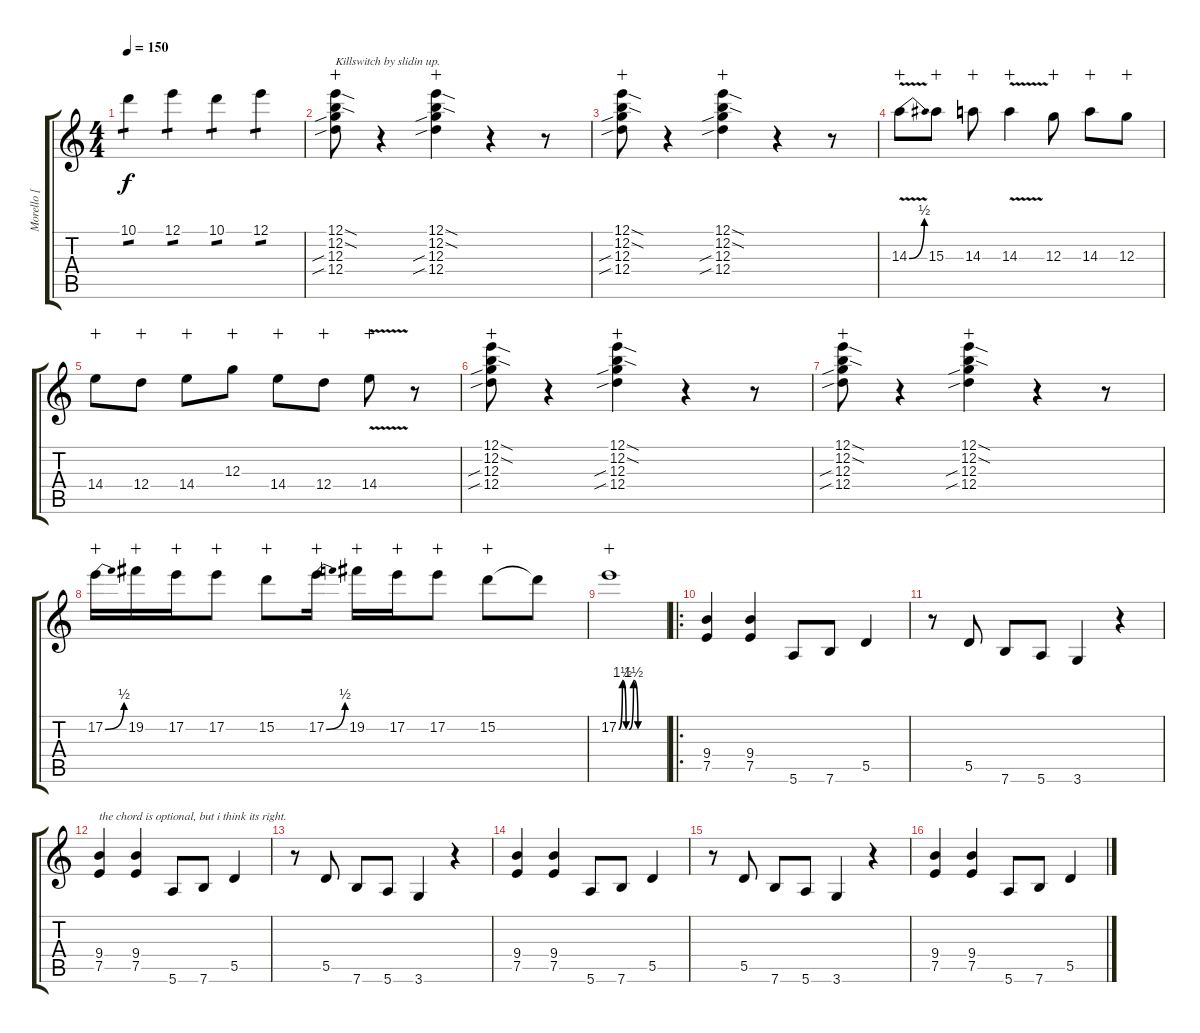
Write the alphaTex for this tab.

\track ("Morello [ Guitar ]" "Morello [ ") {instrument overdrivenguitar}
\staff {score tabs}
\tuning (E4 B3 G3 D3 A2 E2) {hide}
\ts (4 4)
\tempo 150
\clef g2
\ks c
10.1.4{tp 1 dy f} 12.1.4{tp 1} 10.1.4{tp 1} 12.1.4{tp 1} |
(12.1{sod} 12.2{sod} 12.3{sib} 12.4{sib}).8{txt "Killswitch by slidin up." wahc} r.4 (12.1{sod} 12.2{sod} 12.3{sib} 12.4{sib}).4{wahc} r.4 r.8 |
(12.1{sod} 12.2{sod} 12.3{sib} 12.4{sib}).8{wahc} r.4 (12.1{sod} 12.2{sod} 12.3{sib} 12.4{sib}).4{wahc} r.4 r.8 |
14.3{be (bend 0 0 60 2) v}.8{wahc} 15.3.8{wahc} 14.3.8{wahc} 14.3{v}.4{wahc} 12.3.8{wahc} 14.3.8{wahc} 12.3.8{wahc} |
14.4.8{wahc} 12.4.8{wahc} 14.4.8{wahc} 12.3.8{wahc} 14.4.8{wahc} 12.4.8{wahc} 14.4{v}.8{wahc} r.8 |
(12.1{sod} 12.2{sod} 12.3{sib} 12.4{sib}).8{wahc} r.4 (12.1{sod} 12.2{sod} 12.3{sib} 12.4{sib}).4{wahc} r.4 r.8 |
(12.1{sod} 12.2{sod} 12.3{sib} 12.4{sib}).8{wahc} r.4 (12.1{sod} 12.2{sod} 12.3{sib} 12.4{sib}).4{wahc} r.4 r.8 |
17.2{be (bend 0 0 60 2)}.16{wahc} 19.2.16{wahc} 17.2.16{volume 5 wahc} 17.2.8{volume 10 wahc} 15.2.8{wahc} 17.2{be (bend 0 0 60 2)}.16{wahc} 19.2.16{wahc} 17.2.16{volume 5 wahc} 17.2.8{volume 10 wahc} 15.2.8{wahc} 15.2{t}.8 |
17.2{be (custom 0 0 5 6 10 0 14 0 20 6 26 0 30 0 60 0)}.1{wahc} |
\ro
(9.4 7.5).4 (9.4 7.5).4 5.6.8 7.6.8 5.5.4 |
r.8 5.5.8 7.6.8 5.6.8 3.6.4 r.4 |
(9.4 7.5).4{txt "the chord is optional, but i think its right."} (9.4 7.5).4 5.6.8 7.6.8 5.5.4 |
r.8 5.5.8 7.6.8 5.6.8 3.6.4 r.4 |
(9.4 7.5).4 (9.4 7.5).4 5.6.8 7.6.8 5.5.4 |
r.8 5.5.8 7.6.8 5.6.8 3.6.4 r.4 |
(9.4 7.5).4 (9.4 7.5).4 5.6.8 7.6.8 5.5.4
